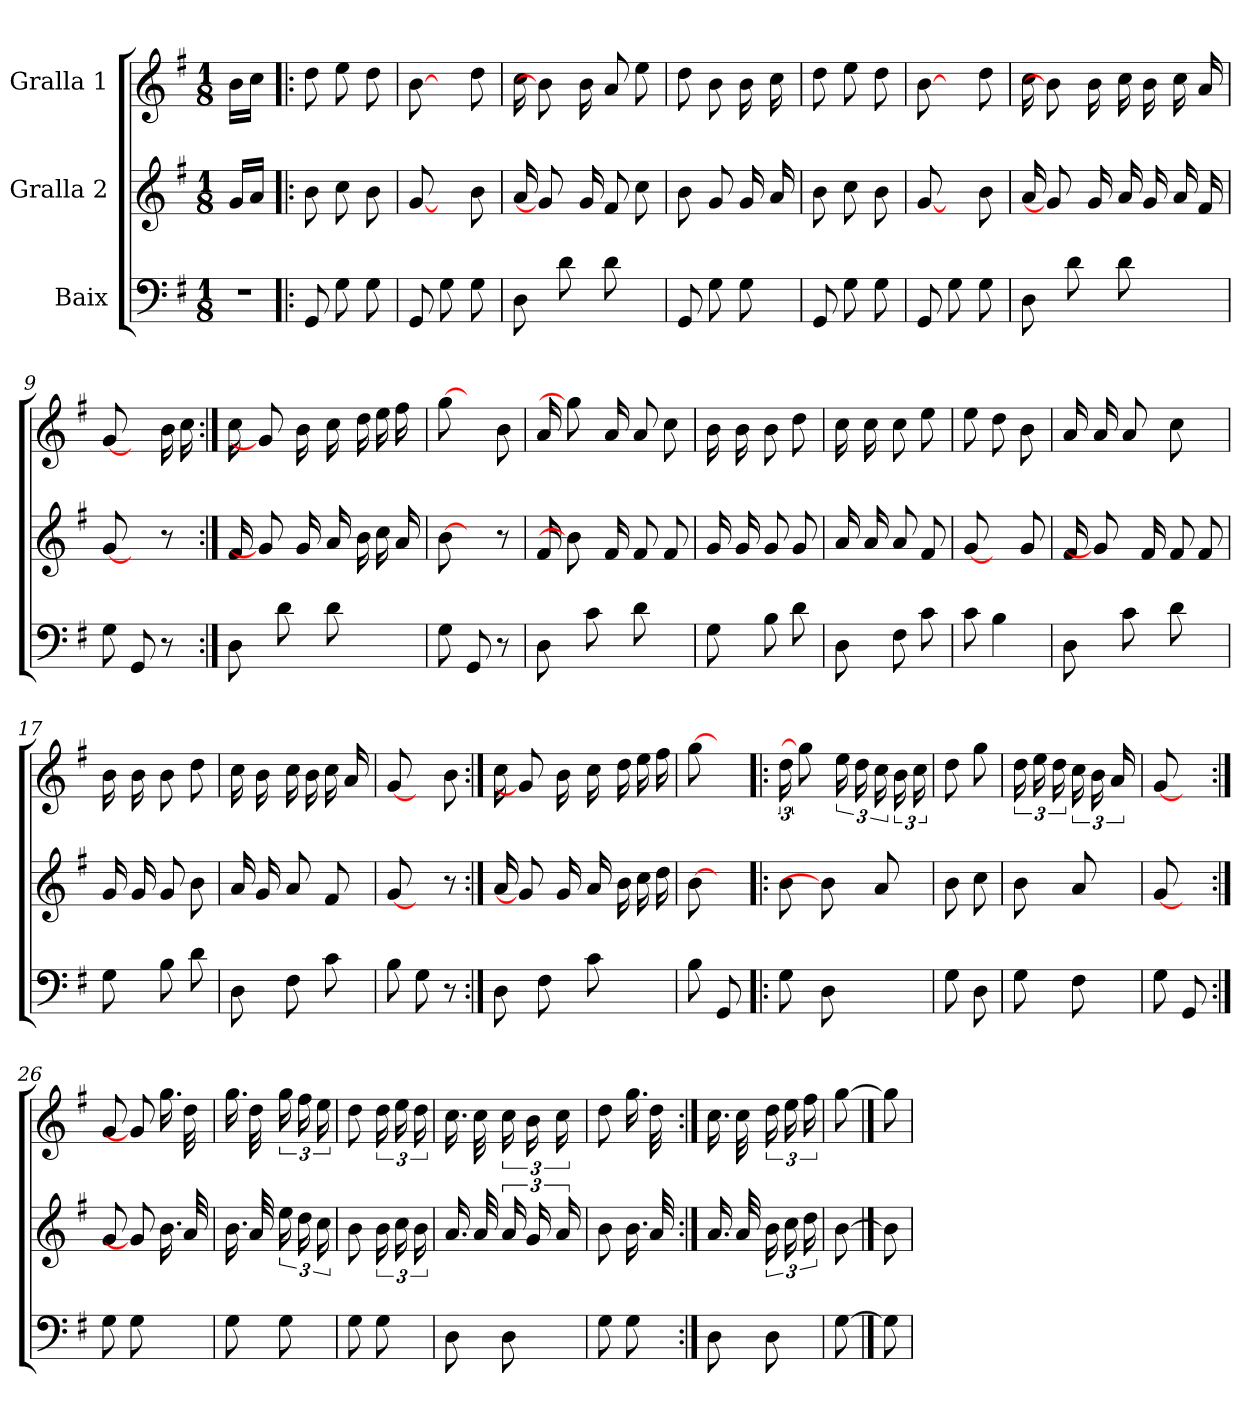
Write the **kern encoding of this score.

**kern	**kern	**kern
*part3	*part2	*part1
*staff3	*staff2	*staff1
*I"Baix	*I"Gralla 2	*I"Gralla 1
*clefF4	*clefG2	*clefG2
*k[f#]	*k[f#]	*k[f#]
*M1/8	*M1/8	*M1/8
=1	=1	=1
8r	16g/LL	16b\LL
*	*	*MM83
.	16a/JJ	16cc\JJ
=2!|:	=2!|:	=2!|:
8GG	8b	8dd
8G	8cc	8ee
8G	8b	8dd
=3	=3	=3
8GG	[8g	[8b
8G	8ryy	8ryy
8G	8b	8dd
=4	=4	=4
8D	16a	16cc
.	8g]	8b]
8d	.	.
.	16g	16b
8d	8f#	8a
8ryy	8cc	8ee
=5	=5	=5
8GG	8b	8dd
8G	8g	8b
8G	16g	16b
.	16a	16cc
=6	=6	=6
8GG	8b	8dd
8G	8cc	8ee
8G	8b	8dd
=7	=7	=7
8GG	[8g	[8b
8G	8ryy	8ryy
8G	8b	8dd
=8	=8	=8
8D	16a	16cc
.	8g]	8b]
8d	.	.
.	16g	16b
8d	16a	16cc
.	16g	16b
8ryy	16a	16cc
.	16f#	16a
=9	=9	=9
8G	[8g	[8g
8GG	8ryy	8ryy
8r	8r	16b
.	.	16cc
=10:|!	=10:|!	=10:|!
8D	16f#	16cc
.	8g]	8g]
8d	.	.
.	16g	16b
8d	16a	16cc
.	16b	16dd
8ryy	16cc	16ee
.	16a	16ff#
=11	=11	=11
8G	[8b	[8gg
8GG	8ryy	8ryy
8r	8r	8b
=12	=12	=12
8D	16f#	16a
.	8b]	8gg]
8c	.	.
.	16f#	16a
8d	8f#	8a
8ryy	8f#	8cc
=13	=13	=13
8G	16g	16b
.	16g	16b
8B	8g	8b
8d	8g	8dd
=14	=14	=14
8D	16a	16cc
.	16a	16cc
8F#	8a	8cc
8c	8f#	8ee
=15	=15	=15
8c	[8g	8ee
4B	8ryy	8dd
.	8g	8b
=16	=16	=16
8D	16f#	16a
.	8g]	16a
8c	.	8a
.	16f#	.
8d	8f#	8cc
8ryy	8f#	8ryy
=17	=17	=17
8G	16g	16b
.	16g	16b
8B	8g	8b
8d	8b	8dd
=18	=18	=18
8D	16a	16cc
.	16g	16b
8F#	8a	16cc
.	.	16b
8c	8f#	16cc
.	.	16a
=19	=19	=19
8B	[8g	[8g
8G	8ryy	8ryy
8r	8r	8b
=20:|!	=20:|!	=20:|!
8D	16a	16cc
.	8g]	8g]
8F#	.	.
.	16g	16b
8c	16a	16cc
.	16b	16dd
8ryy	16cc	16ee
.	16dd	16ff#
=21	=21	=21
8B	[8b	[8gg
8GG	8ryy	8ryy
=22!|:	=22!|:	=22!|:
8G	8b	24dd
.	.	8gg]
8D	8b]	.
.	.	24ee
.	.	24dd
8ryy	8a	24cc
.	.	24b
.	.	24cc
=23	=23	=23
8G	8b	8dd
8D	8cc	8gg
=24	=24	=24
8G	8b	24dd
.	.	24ee
.	.	24dd
8F#	8a	24cc
.	.	24b
.	.	24a
=25	=25	=25
8G	[8g	[8g
8GG	8ryy	8ryy
=26:|!	=26:|!	=26:|!
8G	8g	8g
8G	8g]	8g]
8ryy	16.b	16.gg
.	32a	32dd
=27	=27	=27
8G	16.b	16.gg
.	32a	32dd
8G	24ee	24gg
.	24dd	24ff#
.	24cc	24ee
=28	=28	=28
8G	8b	8dd
8G	24b	24dd
.	24cc	24ee
.	24b	24dd
=29	=29	=29
8D	16.a	16.cc
.	32a	32cc
8D	24a	24cc
.	24g	24b
.	24a	24cc
=30	=30	=30
8G	8b	8dd
8G	16.b	16.gg
.	32a	32dd
=31:|!	=31:|!	=31:|!
8D	16.a	16.cc
.	32a	32cc
8D	24b	24dd
.	24cc	24ee
.	24dd	24ff#
=32	=32	=32
[8G	[8b	[8gg
==33	==33	==33
8G]	8b]	8gg]
=	=	=
*-	*-	*-
